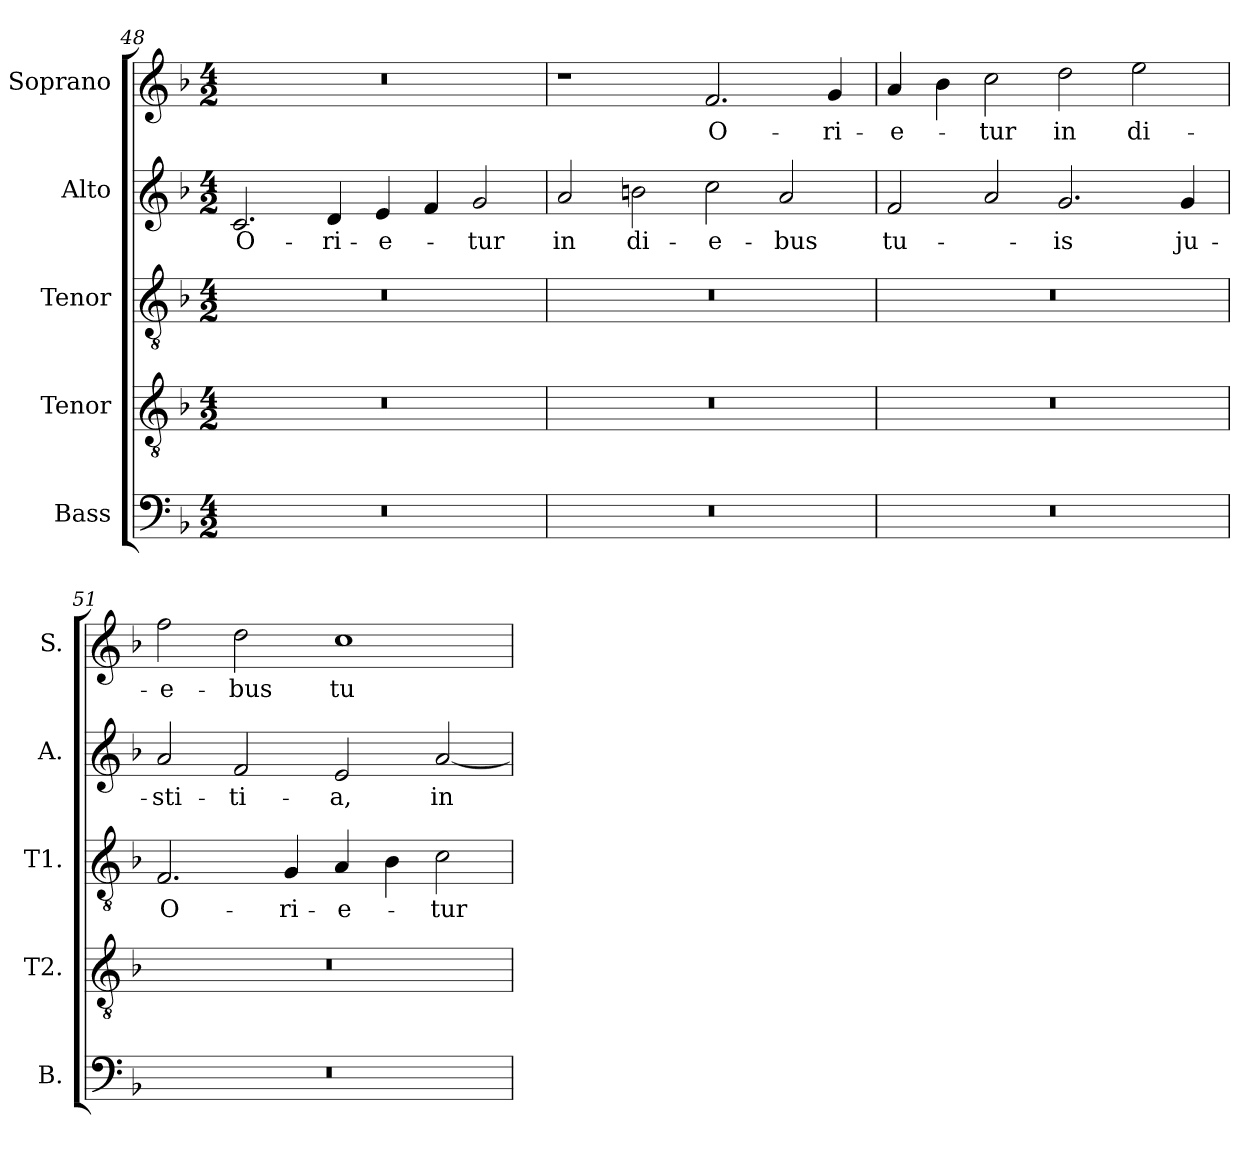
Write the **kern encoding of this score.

**kern	**kern	**kern	**text	**kern	**text	**kern	**text
*part5	*part4	*part3	*part3	*part2	*part2	*part1	*part1
*staff5	*staff4	*staff3	*staff3	*staff2	*staff2	*staff1	*staff1
*I"Bass	*I"Tenor	*I"Tenor	*	*I"Alto	*	*I"Soprano	*
*I'B.	*I'T2.	*I'T1.	*	*I'A.	*	*I'S.	*
!!LO:LB:g=z
*clefF4	*clefGv2	*clefGv2	*	*clefG2	*	*clefG2	*
*	*ITrd7c12	*ITrd7c12	*	*	*	*	*
*k[b-]	*k[b-]	*k[b-]	*	*k[b-]	*	*k[b-]	*
*F:	*F:	*F:	*	*F:	*	*F:	*
*M4/2	*M4/2	*M4/2	*	*M4/2	*	*M4/2	*
=48	=48	=48	=48	=48	=48	=48	=48
!LO:N:vis=1	!LO:N:vis=1	!LO:N:vis=1	!	!	!	!	!
!	!	!	!	!	!LO:LY:b:color=#000000	!LO:N:vis=1	!
0r	0r	0r	.	2.ci/	O-	0r	.
!	!	!	!	!	!LO:LY:b:color=#000000	!	!
.	.	.	.	4di/	-ri-	.	.
!	!	!	!	!	!LO:LY:b:color=#000000	!	!
.	.	.	.	4ei/	-e-	.	.
.	.	.	.	4fi/	.	.	.
!	!	!	!	!	!LO:LY:b:color=#000000	!	!
.	.	.	.	2gi/	-tur	.	.
=49	=49	=49	=49	=49	=49	=49	=49
!LO:N:vis=1	!LO:N:vis=1	!LO:N:vis=1	!	!	!	!	!
!	!	!	!	!	!LO:LY:b:color=#000000	!	!
0r	0r	0r	.	2ai/	in	1r	.
!	!	!	!	!	!LO:LY:b:color=#000000	!	!
.	.	.	.	2bni\	di-	.	.
!	!	!	!	!	!LO:LY:b:color=#000000	!	!
!	!	!	!	!	!	!	!LO:LY:b:color=#000000
.	.	.	.	2cci\	-e-	2.fi/	O-
!	!	!	!	!	!LO:LY:b:color=#000000	!	!
.	.	.	.	2ai/	-bus	.	.
!	!	!	!	!	!	!	!LO:LY:b:color=#000000
.	.	.	.	.	.	4gi/	-ri-
=50	=50	=50	=50	=50	=50	=50	=50
!LO:N:vis=1	!LO:N:vis=1	!LO:N:vis=1	!	!	!	!	!
!	!	!	!	!	!LO:LY:b:color=#000000	!	!
!	!	!	!	!	!	!	!LO:LY:b:color=#000000
0r	0r	0r	.	2fi/	tu-	4ai/	-e-
.	.	.	.	.	.	4b-i\	.
!	!	!	!	!	!	!	!LO:LY:b:color=#000000
.	.	.	.	2ai/	.	2cci\	-tur
!	!	!	!	!	!LO:LY:b:color=#000000	!	!
!	!	!	!	!	!	!	!LO:LY:b:color=#000000
.	.	.	.	2.gi/	-is	2ddi\	in
!	!	!	!	!	!	!	!LO:LY:b:color=#000000
.	.	.	.	.	.	2eei\	di-
!	!	!	!	!	!LO:LY:b:color=#000000	!	!
.	.	.	.	4gi/	ju-	.	.
=51	=51	=51	=51	=51	=51	=51	=51
!LO:N:vis=1	!LO:N:vis=1	!	!	!	!	!	!
!	!	!	!LO:LY:b:color=#000000	!	!	!	!
!	!	!	!	!	!LO:LY:b:color=#000000	!	!
!	!	!	!	!	!	!	!LO:LY:b:color=#000000
0r	0r	2.FFi/	O-	2ai/	-sti-	2ffi\	-e-
!	!	!	!	!	!LO:LY:b:color=#000000	!	!
!	!	!	!	!	!	!	!LO:LY:b:color=#000000
.	.	.	.	2fi/	-ti-	2ddi\	-bus
!	!	!	!LO:LY:b:color=#000000	!	!	!	!
.	.	4GGi/	-ri-	.	.	.	.
!	!	!	!LO:LY:b:color=#000000	!	!	!	!
!	!	!	!	!	!LO:LY:b:color=#000000	!	!
!	!	!	!	!	!	!	!LO:LY:b:color=#000000
.	.	4AAi/	-e-	2ei/	-a,	1cci	tu-
.	.	4BB-i\	.	.	.	.	.
!	!	!	!LO:LY:b:color=#000000	!	!	!	!
!	!	!	!	!	!LO:LY:b:color=#000000	!	!
.	.	2Ci\	-tur	[2ai/	in	.	.
=	=	=	=	=	=	=	=
*-	*-	*-	*-	*-	*-	*-	*-
